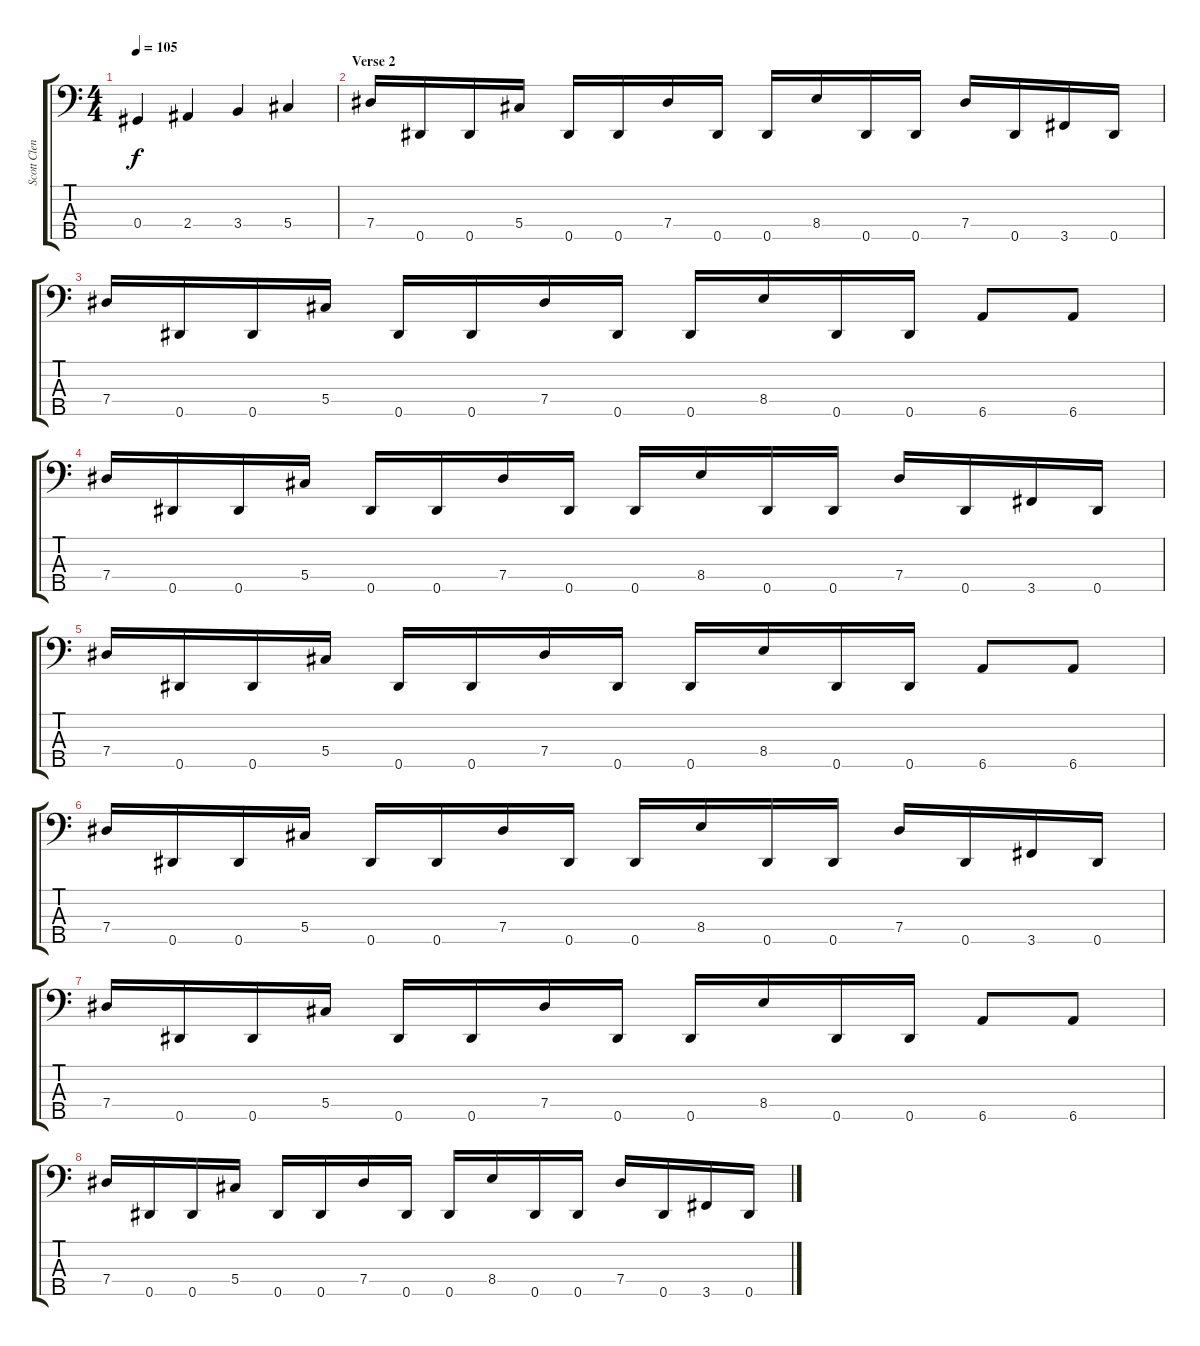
\track ("Scott Clendenin" "Scott Clen") {instrument electricbasspick}
\staff {score tabs}
\tuning (Bb2 Gb2 Db2 Ab1 Eb1) {hide}
\ts (4 4)
\tempo 105
\clef f4
\ks c
0.4.4{dy f} 2.4.4 3.4.4 5.4.4 |
\section ("" "Verse 2")
7.4.16 0.5.16 0.5.16 5.4.16 0.5.16 0.5.16 7.4.16 0.5.16 0.5.16 8.4.16 0.5.16 0.5.16 7.4.16 0.5.16 3.5.16 0.5.16 |
7.4.16 0.5.16 0.5.16 5.4.16 0.5.16 0.5.16 7.4.16 0.5.16 0.5.16 8.4.16 0.5.16 0.5.16 6.5.8 6.5.8 |
7.4.16 0.5.16 0.5.16 5.4.16 0.5.16 0.5.16 7.4.16 0.5.16 0.5.16 8.4.16 0.5.16 0.5.16 7.4.16 0.5.16 3.5.16 0.5.16 |
7.4.16 0.5.16 0.5.16 5.4.16 0.5.16 0.5.16 7.4.16 0.5.16 0.5.16 8.4.16 0.5.16 0.5.16 6.5.8 6.5.8 |
7.4.16 0.5.16 0.5.16 5.4.16 0.5.16 0.5.16 7.4.16 0.5.16 0.5.16 8.4.16 0.5.16 0.5.16 7.4.16 0.5.16 3.5.16 0.5.16 |
7.4.16 0.5.16 0.5.16 5.4.16 0.5.16 0.5.16 7.4.16 0.5.16 0.5.16 8.4.16 0.5.16 0.5.16 6.5.8 6.5.8 |
7.4.16 0.5.16 0.5.16 5.4.16 0.5.16 0.5.16 7.4.16 0.5.16 0.5.16 8.4.16 0.5.16 0.5.16 7.4.16 0.5.16 3.5.16 0.5.16
